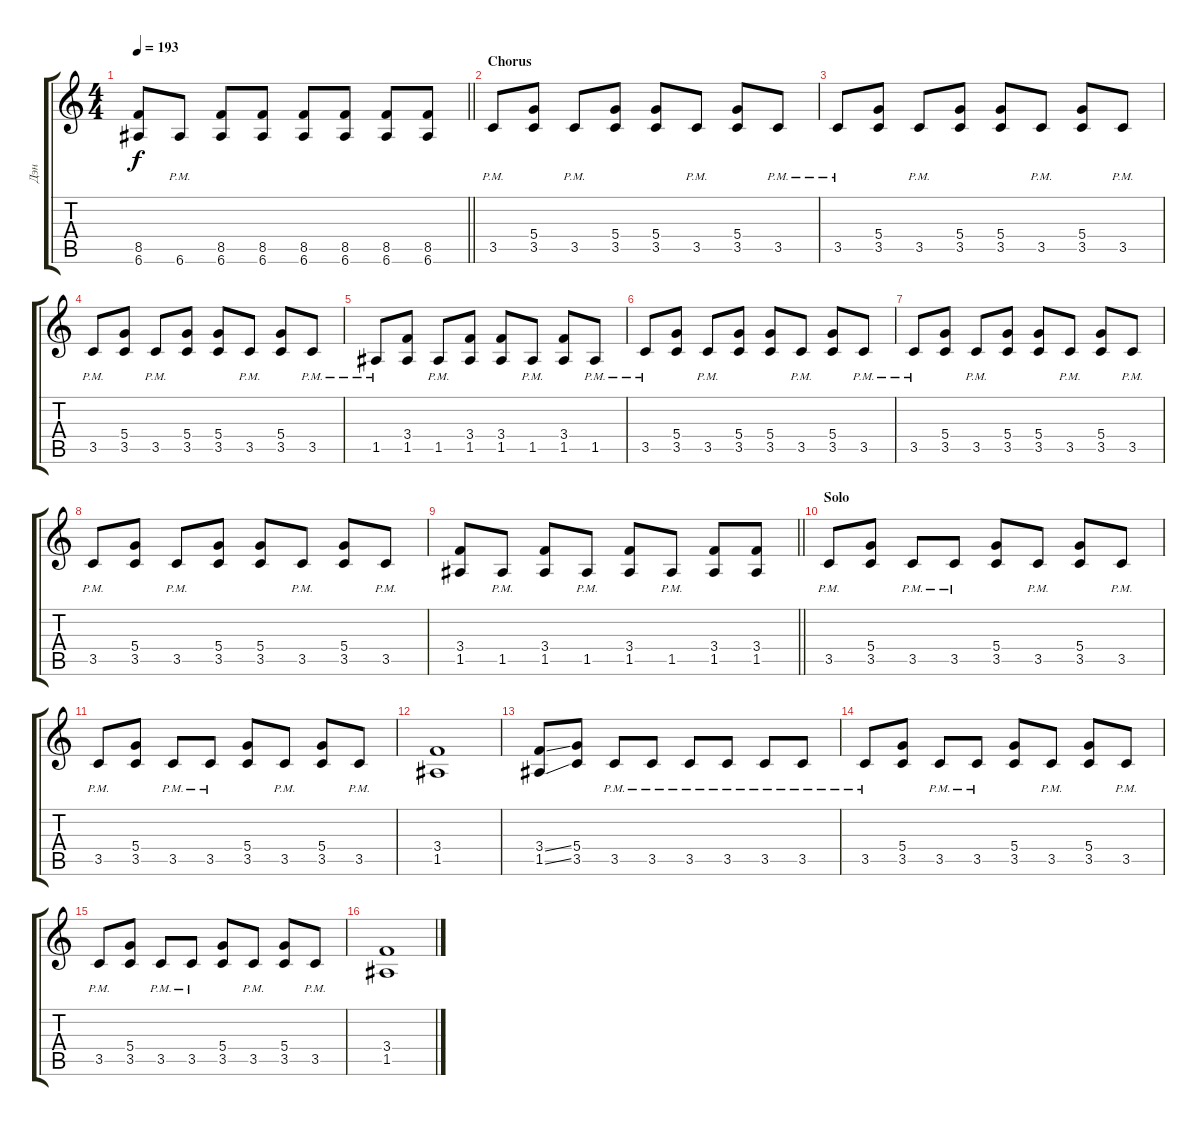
\track ("Дэн" "Дэн") {instrument overdrivenguitar}
\staff {score tabs}
\tuning (E4 B3 G3 D3 A2 E2) {hide}
\ts (4 4)
\tempo 193
\clef g2
\barLineRight lightlight
\ks c
(8.5{t} 6.6{t}).8{dy f} 6.6{pm}.8 (8.5 6.6).8 (8.5 6.6).8 (8.5 6.6).8 (8.5 6.6).8 (8.5 6.6).8 (8.5 6.6).8 |
\section ("" "Chorus")
3.5{pm}.8 (5.4 3.5).8 3.5{pm}.8 (5.4 3.5).8 (5.4 3.5).8 3.5{pm}.8 (5.4 3.5).8 3.5{pm}.8 |
3.5{pm}.8 (5.4 3.5).8 3.5{pm}.8 (5.4 3.5).8 (5.4 3.5).8 3.5{pm}.8 (5.4 3.5).8 3.5{pm}.8 |
3.5{pm}.8 (5.4 3.5).8 3.5{pm}.8 (5.4 3.5).8 (5.4 3.5).8 3.5{pm}.8 (5.4 3.5).8 3.5{pm}.8 |
1.5{pm}.8 (3.4 1.5).8 1.5{pm}.8 (3.4 1.5).8 (3.4 1.5).8 1.5{pm}.8 (3.4 1.5).8 1.5{pm}.8 |
3.5{pm}.8 (5.4 3.5).8 3.5{pm}.8 (5.4 3.5).8 (5.4 3.5).8 3.5{pm}.8 (5.4 3.5).8 3.5{pm}.8 |
3.5{pm}.8 (5.4 3.5).8 3.5{pm}.8 (5.4 3.5).8 (5.4 3.5).8 3.5{pm}.8 (5.4 3.5).8 3.5{pm}.8 |
3.5{pm}.8 (5.4 3.5).8 3.5{pm}.8 (5.4 3.5).8 (5.4 3.5).8 3.5{pm}.8 (5.4 3.5).8 3.5{pm}.8 |
\barLineRight lightlight
(3.4 1.5).8 1.5{pm}.8 (3.4 1.5).8 1.5{pm}.8 (3.4 1.5).8 1.5{pm}.8 (3.4 1.5).8 (3.4 1.5).8 |
\section ("" "Solo")
3.5{pm}.8 (5.4 3.5).8 3.5{pm}.8 3.5{pm}.8 (5.4 3.5).8 3.5{pm}.8 (5.4 3.5).8 3.5{pm}.8 |
3.5{pm}.8 (5.4 3.5).8 3.5{pm}.8 3.5{pm}.8 (5.4 3.5).8 3.5{pm}.8 (5.4 3.5).8 3.5{pm}.8 |
(3.4 1.5).1 |
(3.4{ss} 1.5{ss}).8 (5.4 3.5).8 3.5{pm}.8 3.5{pm}.8 3.5{pm}.8 3.5{pm}.8 3.5{pm}.8 3.5{pm}.8 |
3.5{pm}.8 (5.4 3.5).8 3.5{pm}.8 3.5{pm}.8 (5.4 3.5).8 3.5{pm}.8 (5.4 3.5).8 3.5{pm}.8 |
3.5{pm}.8 (5.4 3.5).8 3.5{pm}.8 3.5{pm}.8 (5.4 3.5).8 3.5{pm}.8 (5.4 3.5).8 3.5{pm}.8 |
(3.4 1.5).1
